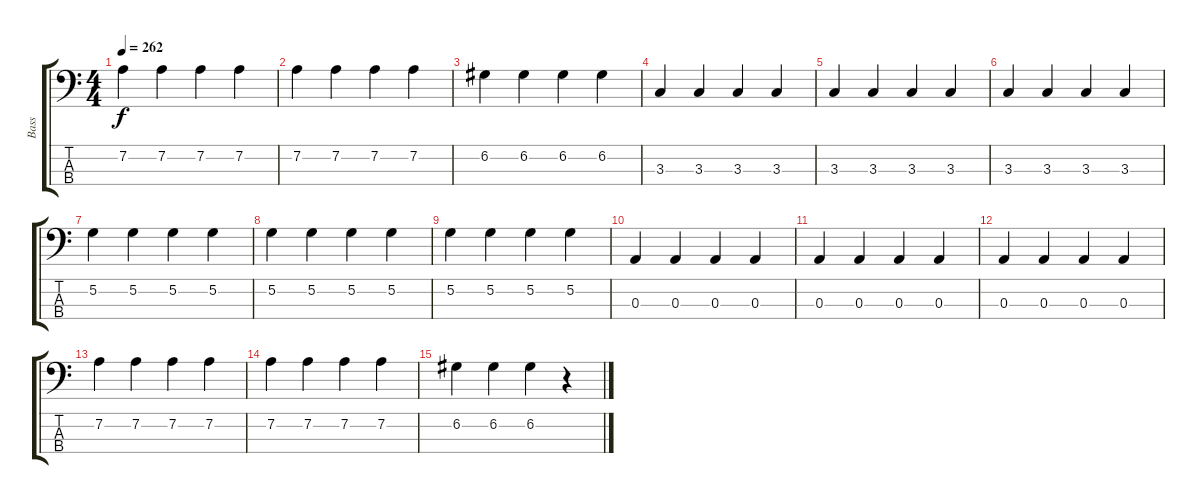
\track ("Bass" "Bass") {instrument electricbassfinger}
\staff {score tabs}
\tuning (G2 D2 A1 E1) {hide}
\ts (4 4)
\tempo 262
\clef f4
\ks c
7.2.4{dy f} 7.2.4 7.2.4 7.2.4 |
7.2.4 7.2.4 7.2.4 7.2.4 |
6.2.4 6.2.4 6.2.4 6.2.4 |
3.3.4 3.3.4 3.3.4 3.3.4 |
3.3.4 3.3.4 3.3.4 3.3.4 |
3.3.4 3.3.4 3.3.4 3.3.4 |
5.2.4 5.2.4 5.2.4 5.2.4 |
5.2.4 5.2.4 5.2.4 5.2.4 |
5.2.4 5.2.4 5.2.4 5.2.4 |
0.3.4 0.3.4 0.3.4 0.3.4 |
0.3.4 0.3.4 0.3.4 0.3.4 |
0.3.4 0.3.4 0.3.4 0.3.4 |
7.2.4 7.2.4 7.2.4 7.2.4 |
7.2.4 7.2.4 7.2.4 7.2.4 |
6.2.4 6.2.4 6.2.4 r.4
